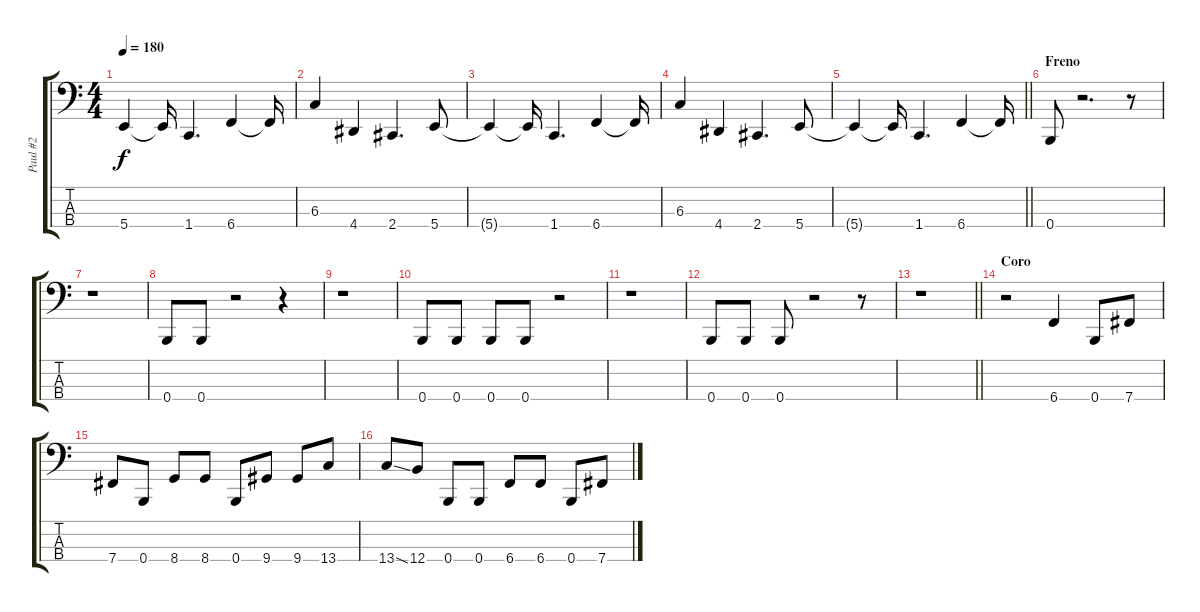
\track ("Paul #2" "Paul #2") {instrument electricbasspick}
\staff {score tabs}
\tuning (E2 B1 Gb1 B0) {hide}
\ts (4 4)
\tempo 180
\clef f4
\ks c
5.4{t}.4{dy f} 5.4{t}.16 1.4.4{d} 6.4.4 6.4{t}.16 |
6.3.4 4.4.4 2.4.4{d} 5.4.8 |
5.4{t}.4 5.4{t}.16 1.4.4{d} 6.4.4 6.4{t}.16 |
6.3.4 4.4.4 2.4.4{d} 5.4.8 |
\barLineRight lightlight
5.4{t}.4 5.4{t}.16 1.4.4{d} 6.4.4 6.4{t}.16 |
\section ("" "Freno")
0.4.8 r.2{d} r.8 |
r.1 |
0.4.8 0.4.8 r.2 r.4 |
r.1 |
0.4.8 0.4.8 0.4.8 0.4.8 r.2 |
r.1 |
0.4.8 0.4.8 0.4.8 r.2 r.8 |
\barLineRight lightlight
r.1 |
\section ("" "Coro")
r.2 6.4.4 0.4.8 7.4.8 |
7.4.8 0.4.8 8.4.8 8.4.8 0.4.8 9.4.8 9.4.8 13.4.8 |
13.4{ss}.8 12.4.8 0.4.8 0.4.8 6.4.8 6.4.8 0.4.8 7.4.8
